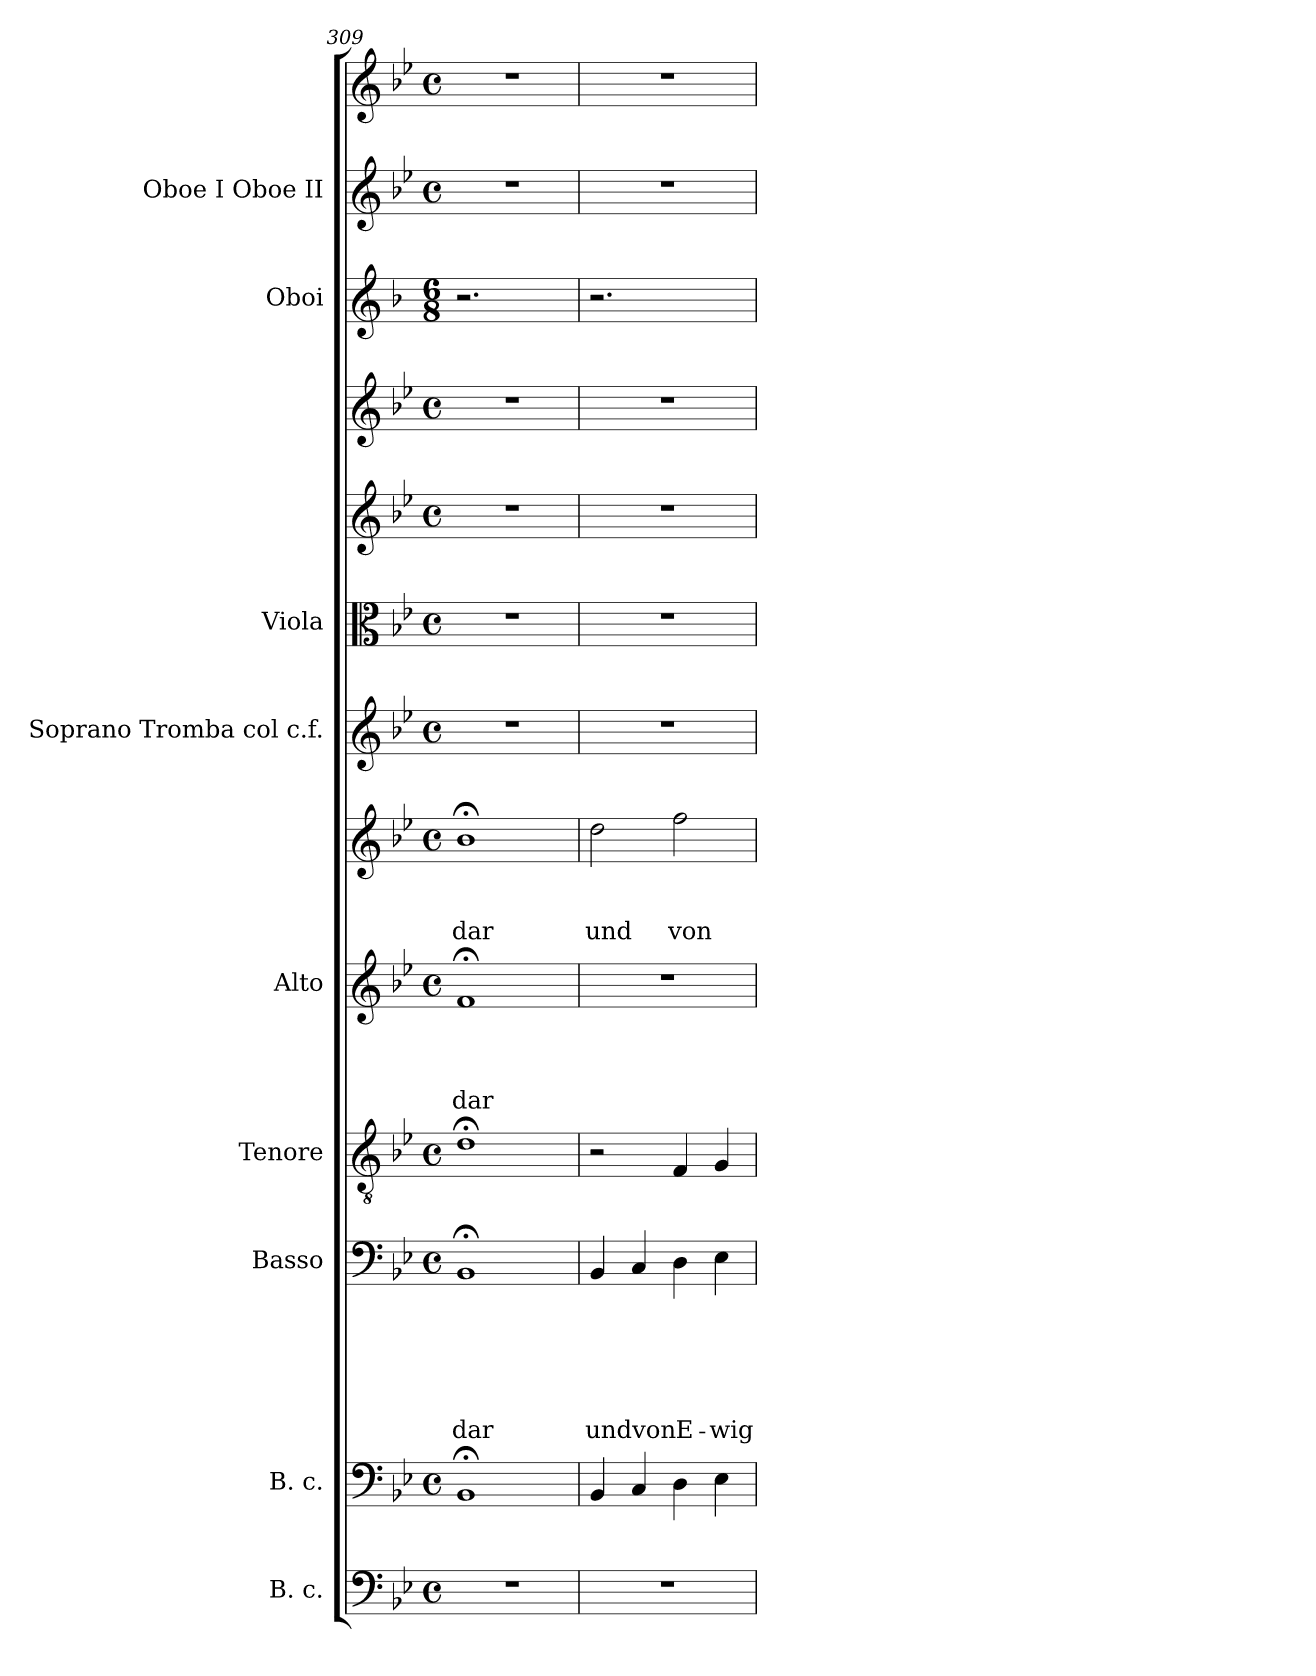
**kern	**kern	**kern	**text	**text	**text	**text	**text	**text	**kern	**kern	**text	**text	**text	**text	**kern	**text	**text	**text	**kern	**kern	**kern	**kern	**kern	**kern	**kern
*part12	*part11	*part10	*part10	*part10	*part10	*part10	*part10	*part10	*part9	*part8	*part8	*part8	*part8	*part8	*part7	*part7	*part7	*part7	*part6	*part5	*part4	*part3	*part2	*part1	*part1
*staff13	*staff12	*staff11	*staff11	*staff11	*staff11	*staff11	*staff11	*staff11	*staff10	*staff9	*staff9	*staff9	*staff9	*staff9	*staff8	*staff8	*staff8	*staff8	*staff7	*staff6	*staff5	*staff4	*staff3	*staff2	*staff1
*I"B. c.	*I"B. c.	*I"Basso	*	*	*	*	*	*	*I"Tenore	*I"Alto	*	*	*	*	*	*	*	*	*I"Soprano Tromba col c.f.	*I"Viola	*	*	*I"Oboi	*I"Oboe I Oboe II	*
*	*I'B. c.	*I'Basso	*	*	*	*	*	*	*I'Tenore	*I'Alto	*	*	*	*	*	*	*	*	*I'Soprano	*I'Viola	*	*	*	*I'Ob	*
*clefF4	*clefF4	*clefF4	*	*	*	*	*	*	*clefGv2	*clefG2	*	*	*	*	*clefG2	*	*	*	*clefG2	*clefC3	*clefG2	*clefG2	*clefG2	*clefG2	*clefG2
*k[b-e-]	*k[b-e-]	*k[b-e-]	*	*	*	*	*	*	*k[b-e-]	*k[b-e-]	*	*	*	*	*k[b-e-]	*	*	*	*k[b-e-]	*k[b-e-]	*k[b-e-]	*k[b-e-]	*k[b-]	*k[b-e-]	*k[b-e-]
*B-:	*B-:	*B-:	*	*	*	*	*	*	*B-:	*B-:	*	*	*	*	*B-:	*	*	*	*B-:	*B-:	*B-:	*B-:	*F:	*B-:	*B-:
*M4/4	*M4/4	*M4/4	*	*	*	*	*	*	*M4/4	*M4/4	*	*	*	*	*M4/4	*	*	*	*M4/4	*M4/4	*M4/4	*M4/4	*M6/8	*M4/4	*M4/4
*met(c)	*met(c)	*met(c)	*	*	*	*	*	*	*met(c)	*met(c)	*	*	*	*	*met(c)	*	*	*	*met(c)	*met(c)	*met(c)	*met(c)	*	*met(c)	*met(c)
=309	=309	=309	=309	=309	=309	=309	=309	=309	=309	=309	=309	=309	=309	=309	=309	=309	=309	=309	=309	=309	=309	=309	=309	=309	=309
!	!	!	!	!	!	!	!	!LO:LY:b	!	!	!	!	!	!LO:LY:b	!	!	!	!LO:LY:b	!	!	!	!	!	!	!
1r	1BB-;	1BB-;	.	.	.	.	.	-dar	1d;<	1f;	.	.	.	dar	1b-;<	.	.	-dar	1r	1r	1r	1r	2.r	1r	1r
.	.	.	.	.	.	.	.	.	.	.	.	.	.	.	.	.	.	.	.	.	.	.	4ryy	.	.
=310	=310	=310	=310	=310	=310	=310	=310	=310	=310	=310	=310	=310	=310	=310	=310	=310	=310	=310	=310	=310	=310	=310	=310	=310	=310
!	!	!	!	!	!	!	!	!LO:LY:b	!	!	!	!	!	!	!	!	!	!LO:LY:b	!	!	!	!	!	!	!
1r	4BB-/	4BB-/	.	.	.	.	.	undvon	2r	1r	.	.	.	.	2dd\	.	.	und	1r	1r	1r	1r	2.r	1r	1r
.	4C/	4C/	.	.	.	.	.	.	.	.	.	.	.	.	.	.	.	.	.	.	.	.	.	.	.
!	!	!	!	!	!	!	!	!LO:LY:b	!	!	!	!	!	!	!	!	!	!LO:LY:b	!	!	!	!	!	!	!
.	4D>\	4D\	.	.	.	.	.	E-	4F/	.	.	.	.	.	2ff\	.	.	von	.	.	.	.	.	.	.
!	!	!	!	!	!	!	!	!LO:LY:b	!	!	!	!	!	!	!	!	!	!	!	!	!	!	!	!	!
.	4E-\	4E-\	.	.	.	.	.	-wig-	4G/	.	.	.	.	.	.	.	.	.	.	.	.	.	4ryy	.	.
=	=	=	=	=	=	=	=	=	=	=	=	=	=	=	=	=	=	=	=	=	=	=	=	=	=
*-	*-	*-	*-	*-	*-	*-	*-	*-	*-	*-	*-	*-	*-	*-	*-	*-	*-	*-	*-	*-	*-	*-	*-	*-	*-
